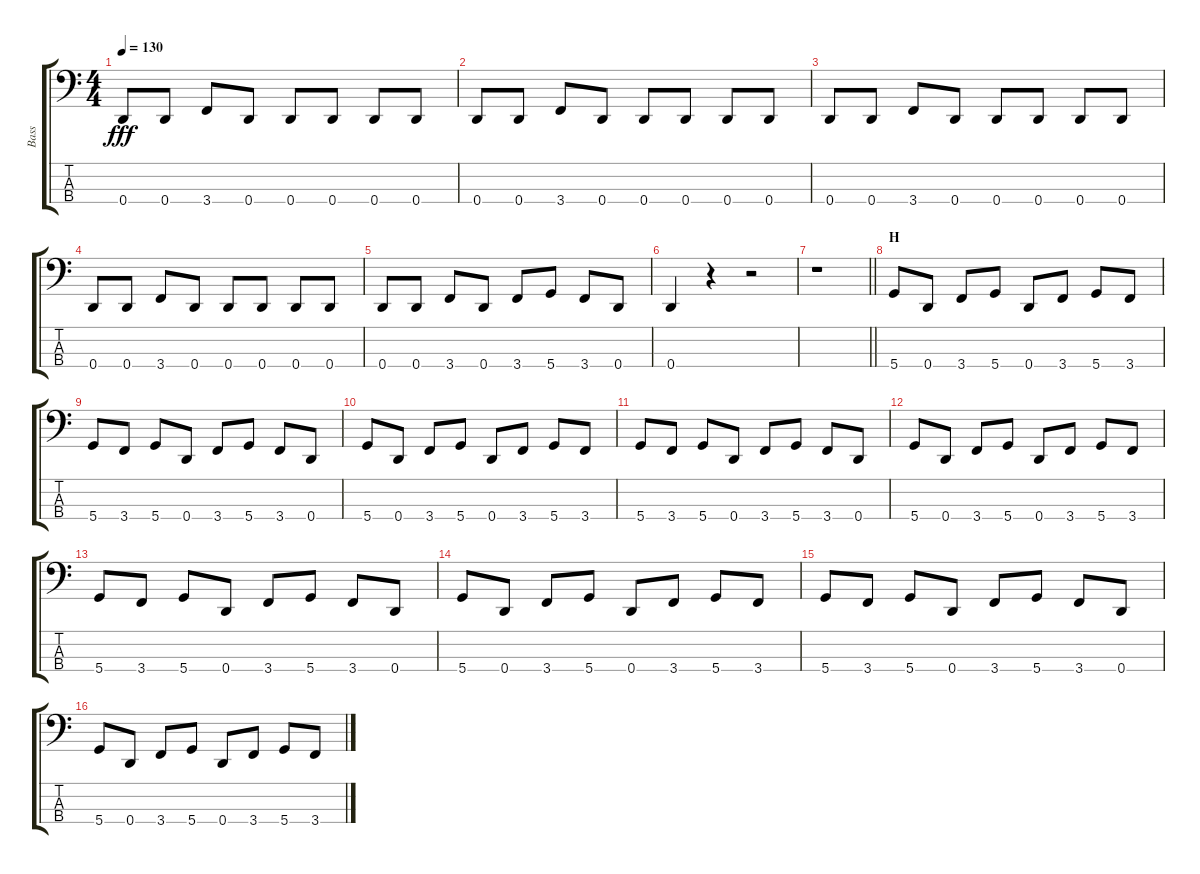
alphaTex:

\track ("Bass" "Bass") {instrument electricbassfinger}
\staff {score tabs}
\tuning (G2 D2 A1 D1) {hide}
\ts (4 4)
\tempo 130
\clef f4
\ks c
0.4.8{dy fff} 0.4.8 3.4.8 0.4.8 0.4.8 0.4.8 0.4.8 0.4.8 |
0.4.8 0.4.8 3.4.8 0.4.8 0.4.8 0.4.8 0.4.8 0.4.8 |
0.4.8 0.4.8 3.4.8 0.4.8 0.4.8 0.4.8 0.4.8 0.4.8 |
0.4.8 0.4.8 3.4.8 0.4.8 0.4.8 0.4.8 0.4.8 0.4.8 |
0.4.8 0.4.8 3.4.8 0.4.8 3.4.8 5.4.8 3.4.8 0.4.8 |
0.4.4 r.4 r.2 |
\barLineRight lightlight
r.1 |
\section ("" "H")
5.4.8 0.4.8 3.4.8 5.4.8 0.4.8 3.4.8 5.4.8 3.4.8 |
5.4.8 3.4.8 5.4.8 0.4.8 3.4.8 5.4.8 3.4.8 0.4.8 |
5.4.8 0.4.8 3.4.8 5.4.8 0.4.8 3.4.8 5.4.8 3.4.8 |
5.4.8 3.4.8 5.4.8 0.4.8 3.4.8 5.4.8 3.4.8 0.4.8 |
5.4.8 0.4.8 3.4.8 5.4.8 0.4.8 3.4.8 5.4.8 3.4.8 |
5.4.8 3.4.8 5.4.8 0.4.8 3.4.8 5.4.8 3.4.8 0.4.8 |
5.4.8 0.4.8 3.4.8 5.4.8 0.4.8 3.4.8 5.4.8 3.4.8 |
5.4.8 3.4.8 5.4.8 0.4.8 3.4.8 5.4.8 3.4.8 0.4.8 |
5.4.8 0.4.8 3.4.8 5.4.8 0.4.8 3.4.8 5.4.8 3.4.8
